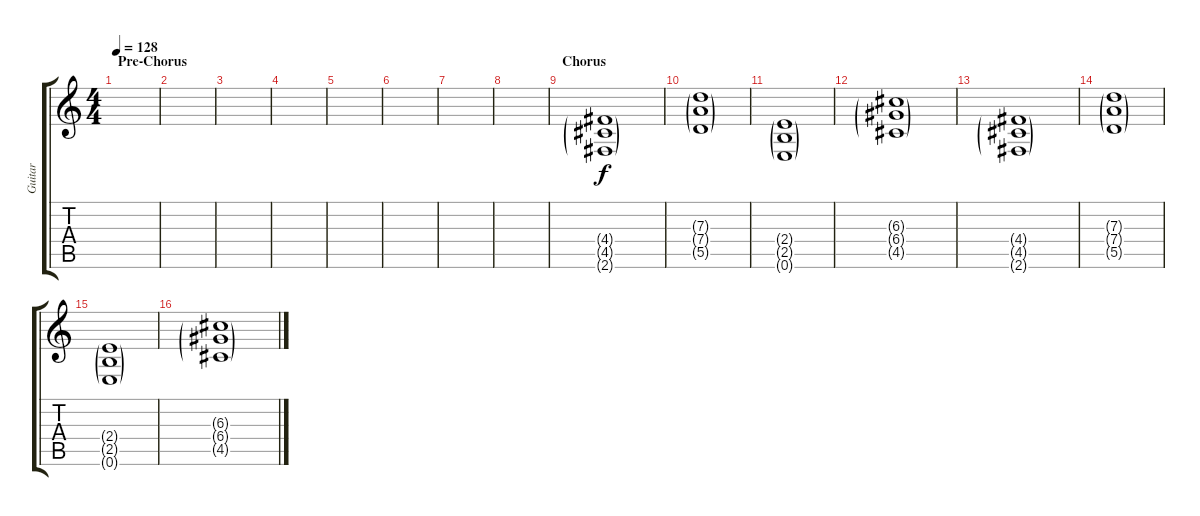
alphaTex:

\track ("Guitar" "Guitar") {instrument distortionguitar}
\staff {score tabs}
\tuning (E4 B3 G3 D3 A2 E2) {hide}
\ts (4 4)
\section ("" "Pre-Chorus")
\tempo 128
\clef g2
\ks c
|
|
|
|
|
|
|
|
\section ("" "Chorus")
(4.4{g} 4.5{g} 2.6{g}).1 |
(7.3{g} 7.4{g} 5.5{g}).1 |
(2.4{g} 2.5{g} 0.6{g}).1 |
(6.3{g} 6.4{g} 4.5{g}).1 |
(4.4{g} 4.5{g} 2.6{g}).1 |
(7.3{g} 7.4{g} 5.5{g}).1 |
(2.4{g} 2.5{g} 0.6{g}).1 |
(6.3{g} 6.4{g} 4.5{g}).1
